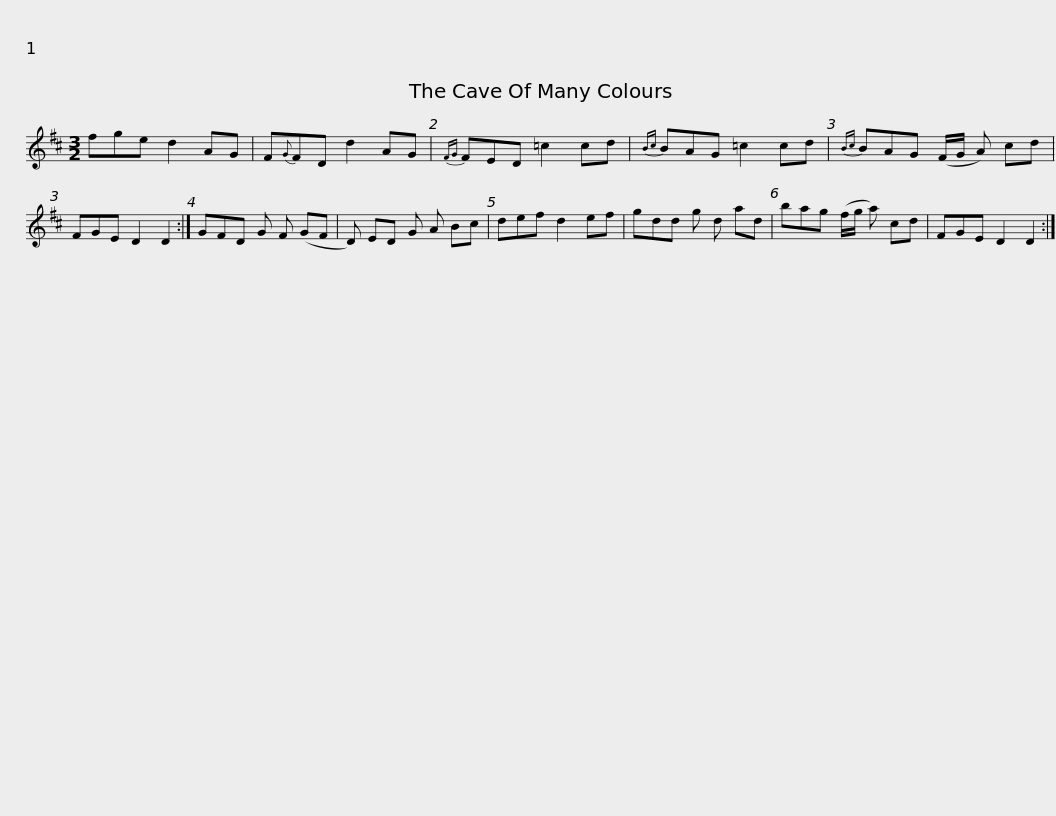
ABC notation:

X:1
L:1/8
M:3/2
I:linebreak $
K:D
V:1 treble
V:1
 fge d2 AG | F{G}FD d2 AG |{FG} FED =c2 cd |{Bc} BAG =c2 cd |{Bc} BAG (F/G/ A) cd | %5
 FGE D2 D2 :|$ GFD G F (GF | D) ED G A Bc | def d2 ef | gdd g d ad | %10
 bag (f/g/ a) cd | FGE D2 D2 :| %12
